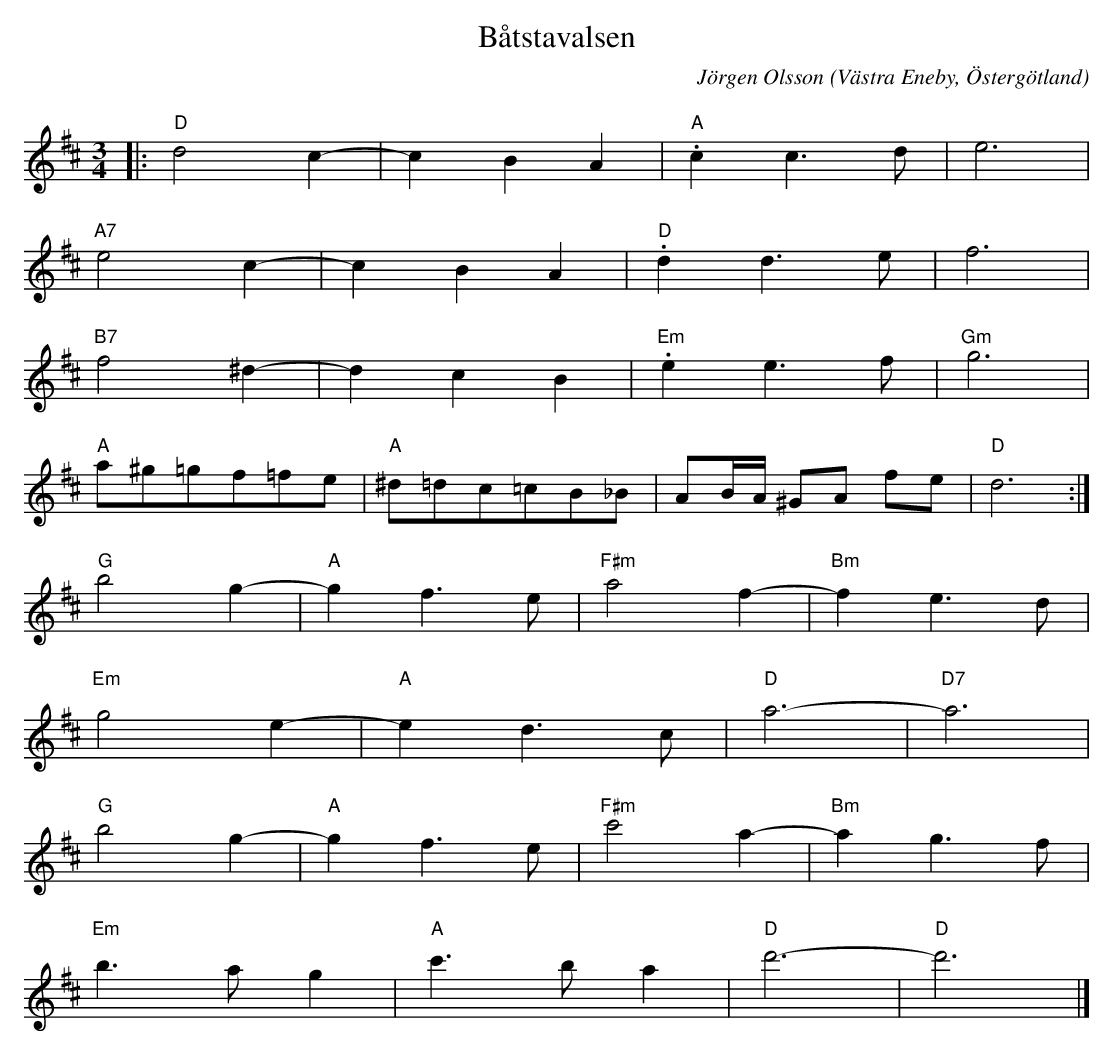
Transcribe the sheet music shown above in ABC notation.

X:1
T:Båtstavalsen
C:Jörgen Olsson
O:Västra Eneby, Östergötland
Q:160
M:3/4
L:1/8
K:D
|:"D" d4 c2-|c2B2A2 |"A" .c2 c3 d|e6 |
"A7" e4 c2-|c2B2A2 |"D" .d2 d3 e|f6 |
"B7" f4 ^d2-|d2c2B2 |"Em" .e2 e3 f|"Gm" g6 |
"A" a^g=gf=fe|"A" ^d=dc=cB_B|AB/2A/2 ^GA fe|"D" d6 :|]
"G"b4 g2-|"A"g2f3e |"F#m"a4 f2-|"Bm"f2e3d |
 "Em"g4 e2-|"A"e2d3c |"D"a6-|"D7"a6 |
"G"b4 g2-|"A"g2f3e |"F#m"c'4 a2-|"Bm"a2g3f |
 "Em"b3 a g2|"A"c'3 b a2 |"D"d'6-|"D"d'6 |]
